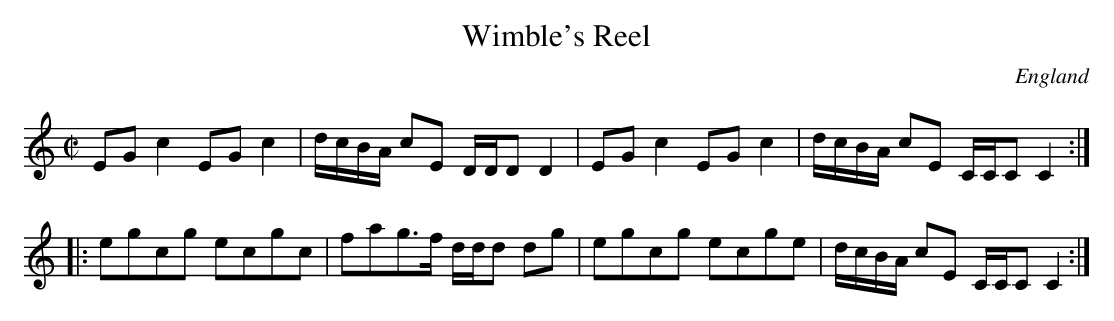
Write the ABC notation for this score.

X:1
T:Wimble's Reel
M:C|
L:1/8
O:England
K:C
EGc2EGc2|d/2c/2B/2A/2 cE D/2D/2D D2|\
EGc2EGc2|d/2c/2B/2A/2 cE C/2C/2C C2:|
|:egcg ecgc|fag>f d/2d/2d dg|\
egcg ecge|d/2c/2B/2A/2 cE C/2C/2C C2:|
